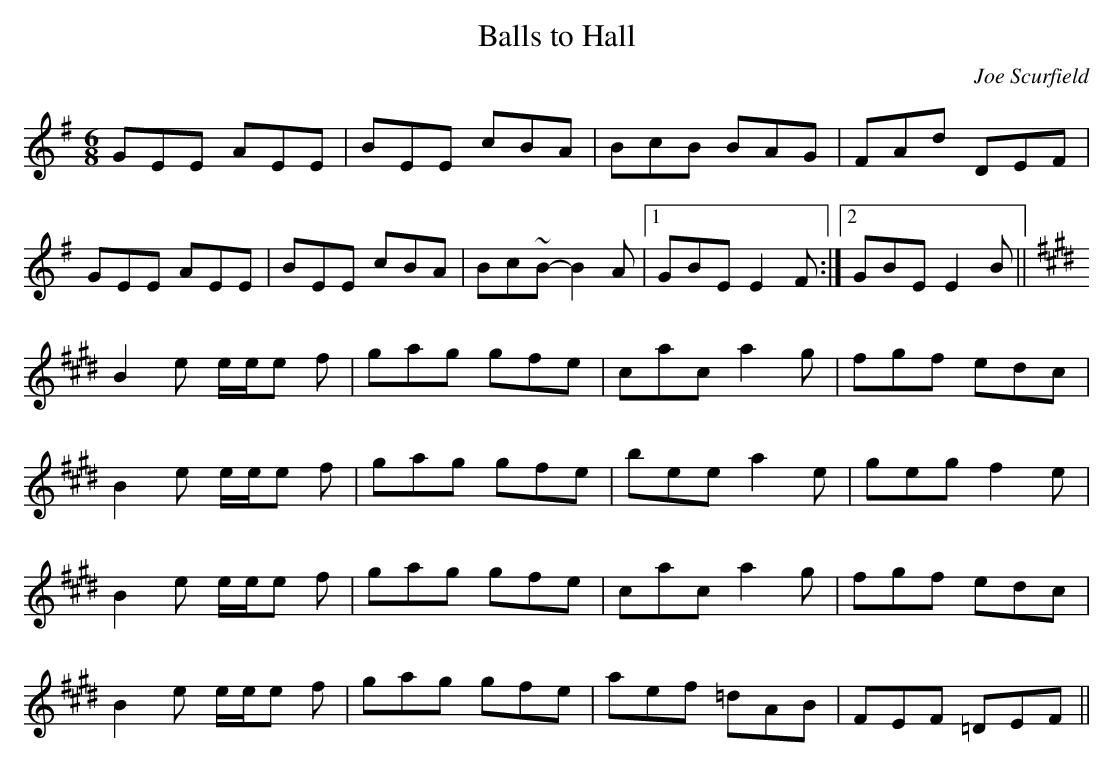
X:1
T:Balls to Hall
M:6/8
L:1/8
C:Joe Scurfield
K:EMin
GEE AEE|BEE cBA|BcB BAG|FAd DEF|
!GEE AEE|BEE cBA|Bc~B- B2A|1GBE E2F:|2GBE E2B||
K:E
!B2e e/2e/2e f|gag gfe|cac a2g|fgf edc|
!B2e e/2e/2e f|gag gfe|bee a2e|geg f2e|
!B2e e/2e/2e f|gag gfe|cac a2g|fgf edc|
!B2e e/2e/2e f|gag gfe|aef =dAB|FEF =DEF||
